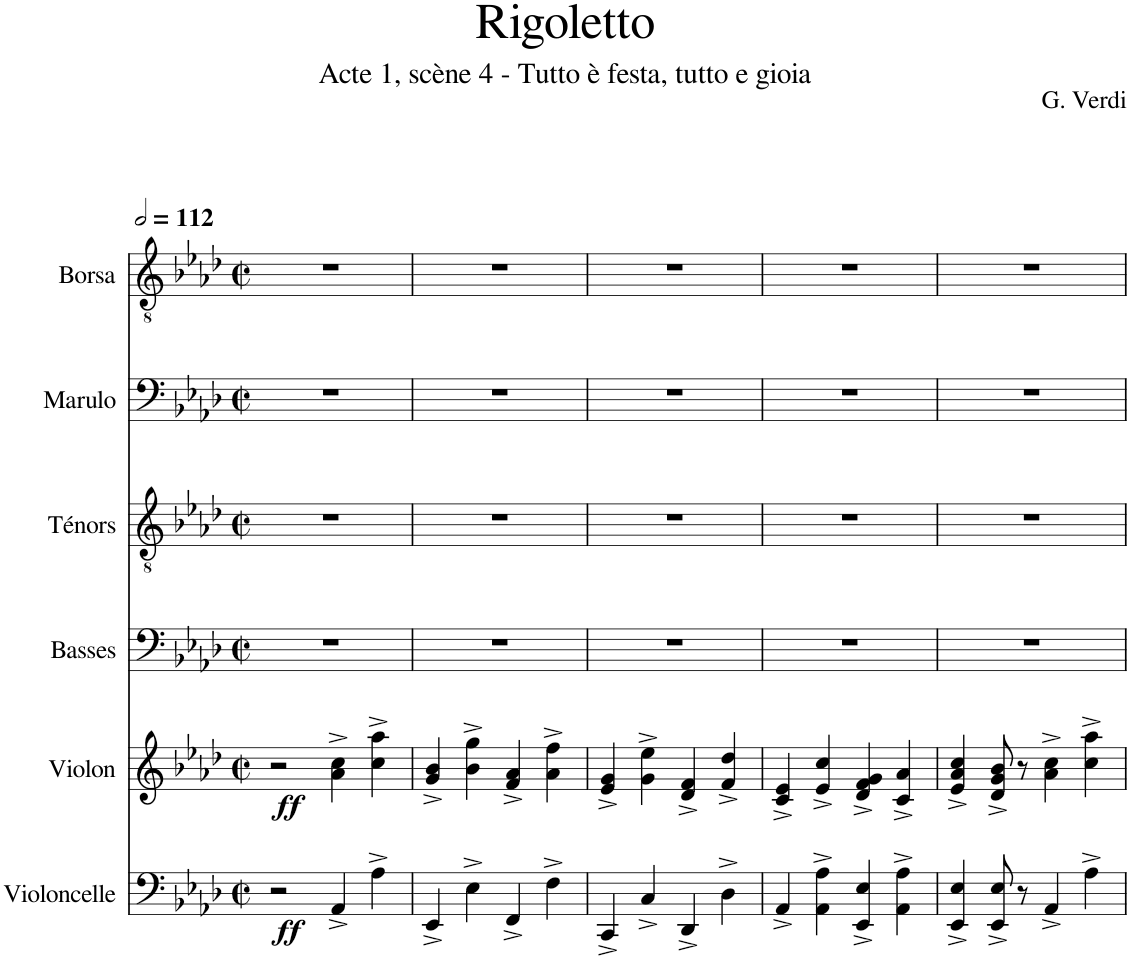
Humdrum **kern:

**kern	**dynam	**kern	**dynam	**kern	**kern	**kern	**kern
*part6	*part6	*part5	*part5	*part4	*part3	*part2	*part1
*staff6	*staff6	*staff5	*staff5	*staff4	*staff3	*staff2	*staff1
*I"Violoncelle	*	*I"Violon	*	*I"Basses	*I"Ténors	*I"Marulo	*I"Borsa
*I'Vc.	*	*I'Vln.	*	*I'B.	*I'T.	*I'Mar.	*I'Borsa
*clefF4	*	*clefG2	*	*clefF4	*clefGv2	*clefF4	*clefGv2
*k[b-e-a-d-]	*	*k[b-e-a-d-]	*	*k[b-e-a-d-]	*k[b-e-a-d-]	*k[b-e-a-d-]	*k[b-e-a-d-]
*M2/2	*	*M2/2	*	*M2/2	*M2/2	*M2/2	*M2/2
*met(c|)	*	*met(c|)	*	*met(c|)	*met(c|)	*met(c|)	*met(c|)
*MM224	*	*MM224	*	*MM224	*MM224	*MM224	*MM224
=1	=1	=1	=1	=1	=1	=1	=1
!	!LO:DY:b	!	!LO:DY:b	!	!	!	!
2r	ff	2r	ff	1r	1r	1r	1r
4AA-^/	.	4a-\^ 4cc\^	.	.	.	.	.
4A-^\	.	4cc\^ 4aa-\^	.	.	.	.	.
=2	=2	=2	=2	=2	=2	=2	=2
4EE-^/	.	4g/^ 4b-/^	.	1r	1r	1r	1r
4E-^\	.	4b-\^ 4gg\^	.	.	.	.	.
4FF^/	.	4f/^ 4a-/^	.	.	.	.	.
4F^\	.	4a-\^ 4ff\^	.	.	.	.	.
=3	=3	=3	=3	=3	=3	=3	=3
4CC^/	.	4e-/^ 4g/^	.	1r	1r	1r	1r
4C^/	.	4g\^ 4ee-\^	.	.	.	.	.
4DD-^/	.	4d-/^ 4f/^	.	.	.	.	.
4D-^\	.	4f/^ 4dd-/^	.	.	.	.	.
=4	=4	=4	=4	=4	=4	=4	=4
4AA-^/	.	4c/^ 4e-/^	.	1r	1r	1r	1r
4AA-\^ 4A-\^	.	4e-/^ 4cc/^	.	.	.	.	.
4EE-/^ 4E-/^	.	4d-/^ 4f/^ 4g/^	.	.	.	.	.
4AA-\^ 4A-\^	.	4c/^ 4a-/^	.	.	.	.	.
=5	=5	=5	=5	=5	=5	=5	=5
4EE-/^ 4E-/^	.	4e-/^ 4a-/^ 4cc/^	.	1r	1r	1r	1r
8EE-/^ 8E-/^	.	8d-/^ 8g/^ 8b-/^	.	.	.	.	.
8r	.	8r	.	.	.	.	.
4AA-^/	.	4a-\^ 4cc\^	.	.	.	.	.
4A-^\	.	4cc\^ 4aa-\^	.	.	.	.	.
=	=	=	=	=	=	=	=
*-	*-	*-	*-	*-	*-	*-	*-
